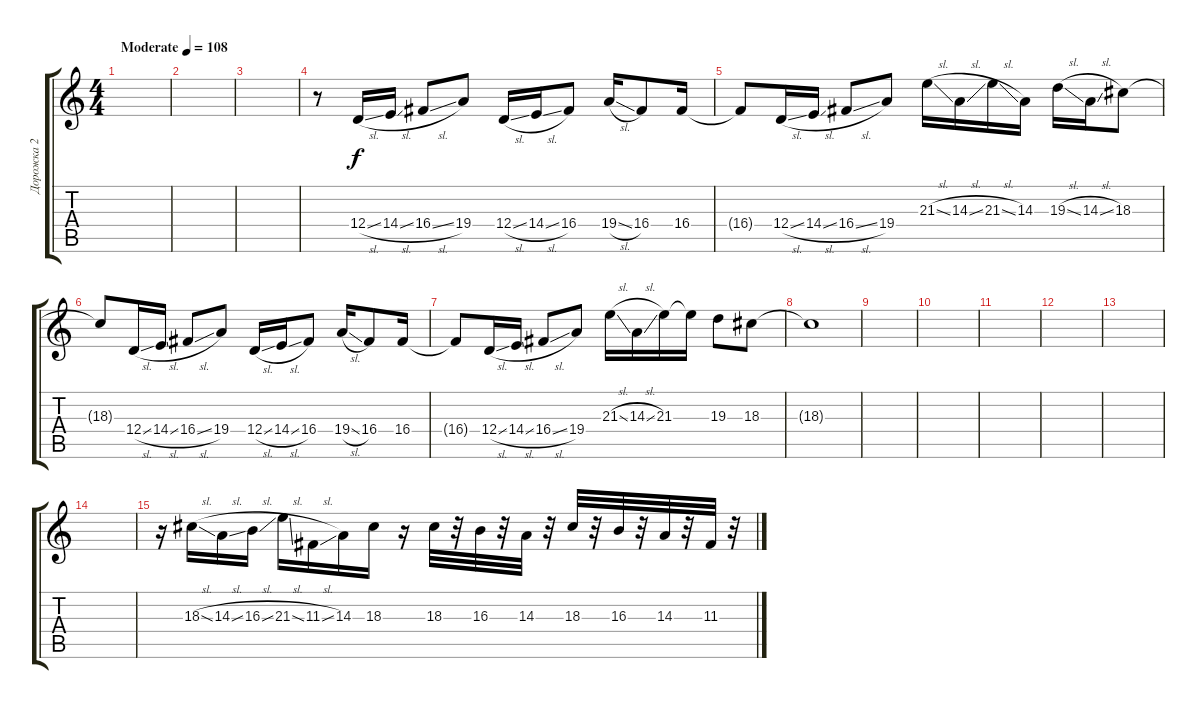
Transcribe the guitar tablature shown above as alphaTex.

\track ("Дорожка 2" "Дорожка 2") {instrument lead1square}
\staff {score tabs}
\tuning (E4 B3 G3 D3 A2 D2) {hide}
\ts (4 4)
\tempo (108 "Moderate")
\clef g2
\ks c
|
|
|
r.8 12.4{sl}.16 14.4{sl}.16 16.4{sl}.8 19.4.8 12.4{sl}.16 14.4{sl}.16 16.4.8 19.4{sl}.16 16.4.8 16.4.16 |
16.4{t}.8 12.4{sl}.16 14.4{sl}.16 16.4{sl}.8 19.4.8 21.3{sl}.16 14.3{sl}.16 21.3{sl}.16 14.3.16 19.3{sl}.16 14.3{sl}.16 18.3.8 |
18.3{t}.8 12.4{sl}.16 14.4{sl}.16 16.4{sl}.8 19.4.8 12.4{sl}.16 14.4{sl}.16 16.4.8 19.4{sl}.16 16.4.8 16.4.16 |
16.4{t}.8 12.4{sl}.16 14.4{sl}.16 16.4{sl}.8 19.4.8 21.3{sl}.16 14.3{sl}.16 21.3.16 21.3{t}.16 19.3.8 18.3.8 |
18.3{t}.1 |
|
|
|
|
|
|
r.16 18.3{sl}.16 14.3{sl}.16 16.3{sl}.16 21.3{sl}.16 11.3{sl}.16 14.3.16 18.3.16 r.16 18.3.32 r.32 16.3.32 r.32 14.3.32 r.32 18.3.32 r.32 16.3.32 r.32 14.3.32 r.32 11.3.32 r.32
